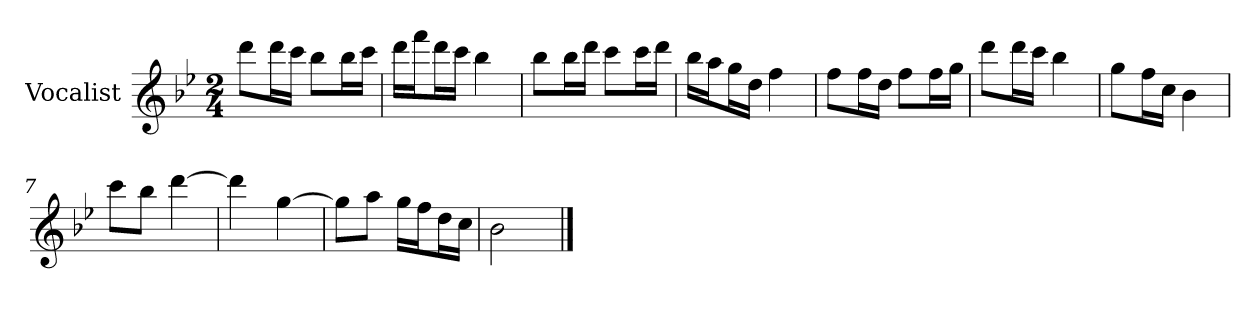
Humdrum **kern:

**kern
*part1
*staff1
*I"Vocalist
*k[b-e-]
*B-:
*M2/4
=
8dddL
16dddL
16cccJJ
8bb-L
16bb-L
16cccJJ
=1
16dddLL
16fffJ
16dddL
16cccJJ
4bb-
=2
8bb-L
16bb-L
16dddJJ
8cccL
16cccL
16dddJJ
=3
16bb-LL
16aaJ
16ggL
16ddJJ
4ff
=4
8ffL
16ffL
16ddJJ
8ffL
16ffL
16ggJJ
=5
8dddL
16dddL
16cccJJ
4bb-
=6
8ggL
16ffL
16ccJJ
4b-
=7
8cccL
8bb-J
[4ddd
=8
4ddd]
[4gg
=9
8ggL]
8aaJ
16ggLL
16ffJ
16ddL
16ccJJ
=10
2b-
==
*-
